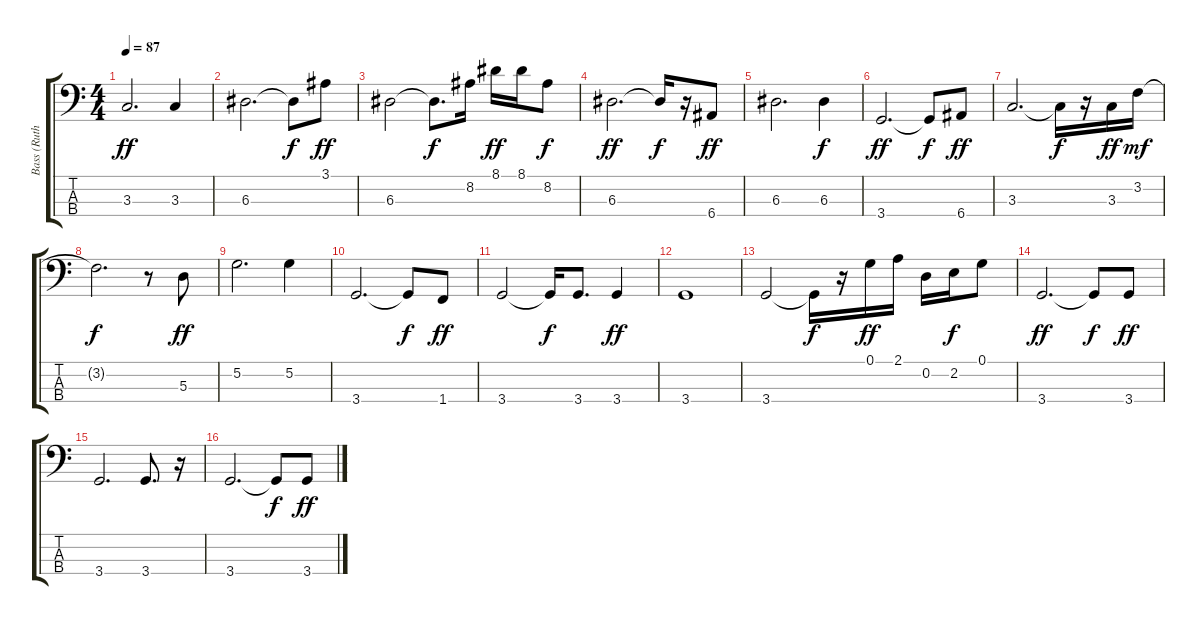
\track ("Bass (Rutherford)" "Bass (Ruth") {instrument fretlessbass}
\staff {score tabs}
\tuning (G2 D2 A1 E1) {hide}
\ts (4 4)
\tempo 87
\clef f4
\ks c
3.3.2{d dy ff} 3.3.4 |
6.3.2{d} 6.3{t}.8{dy f} 3.1.8{dy ff} |
6.3.2 6.3{t}.8{d dy f} 8.2.16 8.1.16{dy ff} 8.1.16 8.2.8{dy f} |
6.3.2{d dy ff} 6.3{t}.16{dy f} r.16 6.4.8{dy ff} |
6.3.2{d} 6.3.4{dy f} |
3.4.2{d dy ff} 3.4{t}.8{dy f} 6.4.8{dy ff} |
3.3.2{d} 3.3{t}.16{dy f} r.16 3.3.16{dy ff} 3.2.16{dy mf} |
3.2{t}.2{d dy f} r.8 5.3.8{dy ff} |
5.2.2{d} 5.2.4 |
3.4.2{d} 3.4{t}.8{dy f} 1.4.8{dy ff} |
3.4.2 3.4{t}.16{dy f} 3.4.8{d} 3.4.4{dy ff} |
3.4.1 |
3.4.2 3.4{t}.16{dy f} r.16 0.1.16{dy ff} 2.1.16 0.2.16 2.2.16{dy f} 0.1.8 |
3.4.2{d dy ff} 3.4{t}.8{dy f} 3.4.8{dy ff} |
3.4.2{d} 3.4.8{d} r.16 |
3.4.2{d} 3.4{t}.8{dy f} 3.4.8{dy ff}
